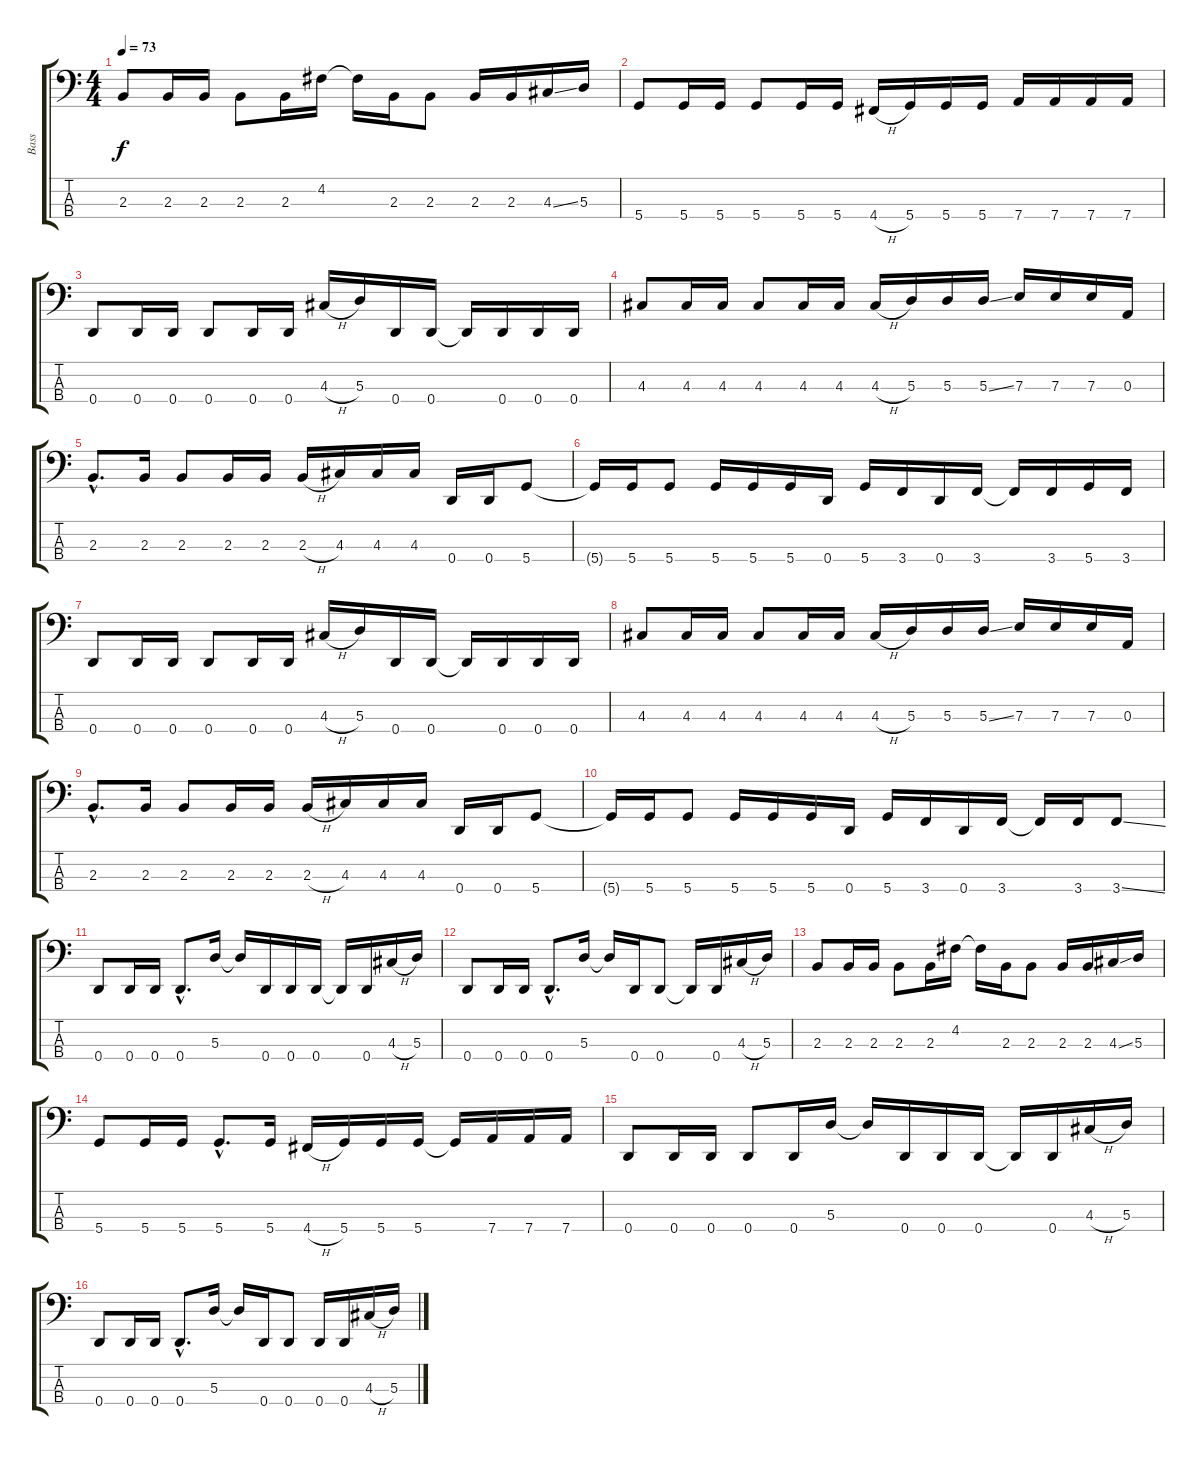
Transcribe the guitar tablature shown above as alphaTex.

\track ("Bass" "Bass") {instrument electricbassfinger}
\staff {score tabs}
\tuning (G2 D2 A1 D1) {hide}
\ts (4 4)
\tempo 73
\clef f4
\ks c
2.3.8{dy f} 2.3.16 2.3.16 2.3.8 2.3.16 4.2.16 4.2{t}.16 2.3.16 2.3.8 2.3.16 2.3.16 4.3{ss}.16 5.3.16 |
5.4.8 5.4.16 5.4.16 5.4.8 5.4.16 5.4.16 4.4{h}.16 5.4.16 5.4.16 5.4.16 7.4.16 7.4.16 7.4.16 7.4.16 |
0.4.8 0.4.16 0.4.16 0.4.8 0.4.16 0.4.16 4.3{h}.16 5.3.16 0.4.16 0.4.16 0.4{t}.16 0.4.16 0.4.16 0.4.16 |
4.3.8 4.3.16 4.3.16 4.3.8 4.3.16 4.3.16 4.3{h}.16 5.3.16 5.3.16 5.3{ss}.16 7.3.16 7.3.16 7.3.16 0.3.16 |
2.3{hac}.8{d} 2.3.16 2.3.8 2.3.16 2.3.16 2.3{h}.16 4.3.16 4.3.16 4.3.16 0.4.16 0.4.16 5.4.8 |
5.4{t}.16 5.4.16 5.4.8 5.4.16 5.4.16 5.4.16 0.4.16 5.4.16 3.4.16 0.4.16 3.4.16 3.4{t}.16 3.4.16 5.4.16 3.4.16 |
0.4.8 0.4.16 0.4.16 0.4.8 0.4.16 0.4.16 4.3{h}.16 5.3.16 0.4.16 0.4.16 0.4{t}.16 0.4.16 0.4.16 0.4.16 |
4.3.8 4.3.16 4.3.16 4.3.8 4.3.16 4.3.16 4.3{h}.16 5.3.16 5.3.16 5.3{ss}.16 7.3.16 7.3.16 7.3.16 0.3.16 |
2.3{hac}.8{d} 2.3.16 2.3.8 2.3.16 2.3.16 2.3{h}.16 4.3.16 4.3.16 4.3.16 0.4.16 0.4.16 5.4.8 |
5.4{t}.16 5.4.16 5.4.8 5.4.16 5.4.16 5.4.16 0.4.16 5.4.16 3.4.16 0.4.16 3.4.16 3.4{t}.16 3.4.16 3.4{ss}.8 |
0.4.8 0.4.16 0.4.16 0.4{hac}.8{d} 5.3.16 5.3{t}.16 0.4.16 0.4.16 0.4.16 0.4{t}.16 0.4.16 4.3{h}.16 5.3.16 |
0.4.8 0.4.16 0.4.16 0.4{hac}.8{d} 5.3.16 5.3{t}.16 0.4.16 0.4.8 0.4{t}.16 0.4.16 4.3{h}.16 5.3.16 |
2.3.8 2.3.16 2.3.16 2.3.8 2.3.16 4.2.16 4.2{t}.16 2.3.16 2.3.8 2.3.16 2.3.16 4.3{ss}.16 5.3.16 |
5.4.8 5.4.16 5.4.16 5.4{hac}.8{d} 5.4.16 4.4{h}.16 5.4.16 5.4.16 5.4.16 5.4{t}.16 7.4.16 7.4.16 7.4.16 |
0.4.8 0.4.16 0.4.16 0.4.8 0.4.16 5.3.16 5.3{t}.16 0.4.16 0.4.16 0.4.16 0.4{t}.16 0.4.16 4.3{h}.16 5.3.16 |
0.4.8 0.4.16 0.4.16 0.4{hac}.8{d} 5.3.16 5.3{t}.16 0.4.16 0.4.8 0.4.16 0.4.16 4.3{h}.16 5.3.16
